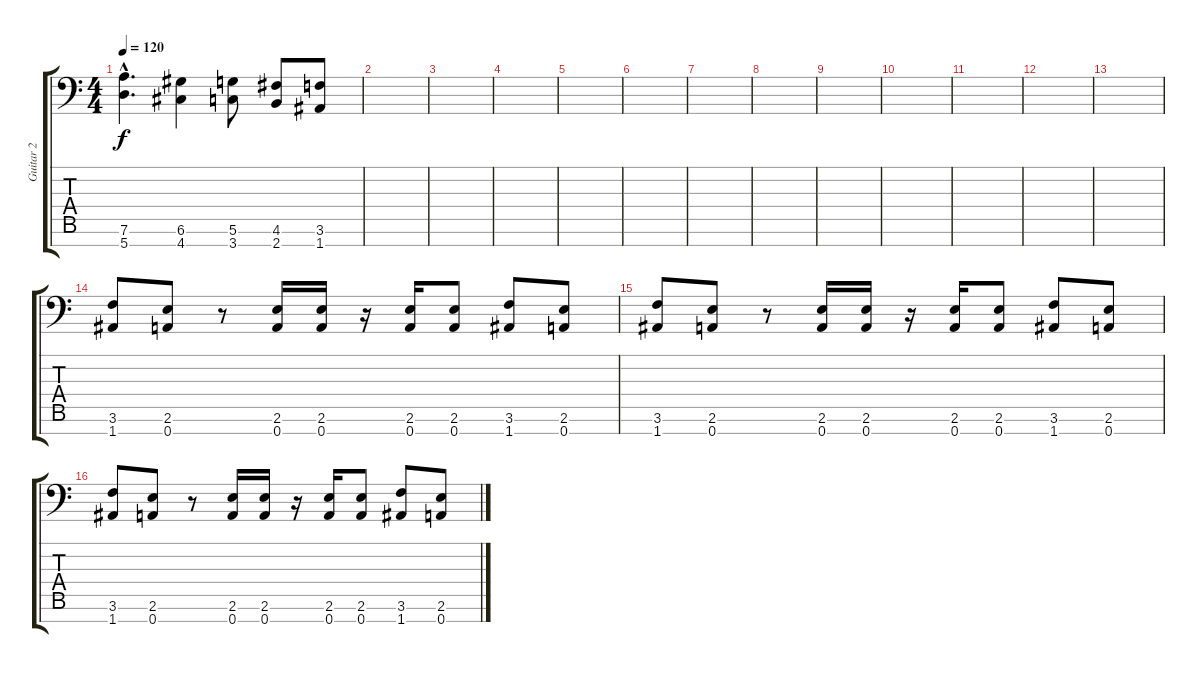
\track ("Guitar 2" "Guitar 2") {instrument overdrivenguitar}
\staff {score tabs}
\tuning (D4 A3 F3 C3 G2 D2 A1) {hide}
\ts (4 4)
\tempo 120
\clef f4
\ks c
(7.6{hac} 5.7{hac}).4{d dy f} (6.6 4.7).4 (5.6 3.7).8 (4.6 2.7).8 (3.6 1.7).8 |
|
|
|
|
|
|
|
|
|
|
|
|
(3.6 1.7).8{volume 16} (2.6 0.7).8 r.8 (2.6 0.7).16 (2.6 0.7).16 r.16 (2.6 0.7).16 (2.6 0.7).8 (3.6 1.7).8 (2.6 0.7).8 |
(3.6 1.7).8{volume 16} (2.6 0.7).8 r.8 (2.6 0.7).16 (2.6 0.7).16 r.16 (2.6 0.7).16 (2.6 0.7).8 (3.6 1.7).8 (2.6 0.7).8 |
(3.6 1.7).8{volume 16} (2.6 0.7).8 r.8 (2.6 0.7).16 (2.6 0.7).16 r.16 (2.6 0.7).16 (2.6 0.7).8 (3.6 1.7).8 (2.6 0.7).8
